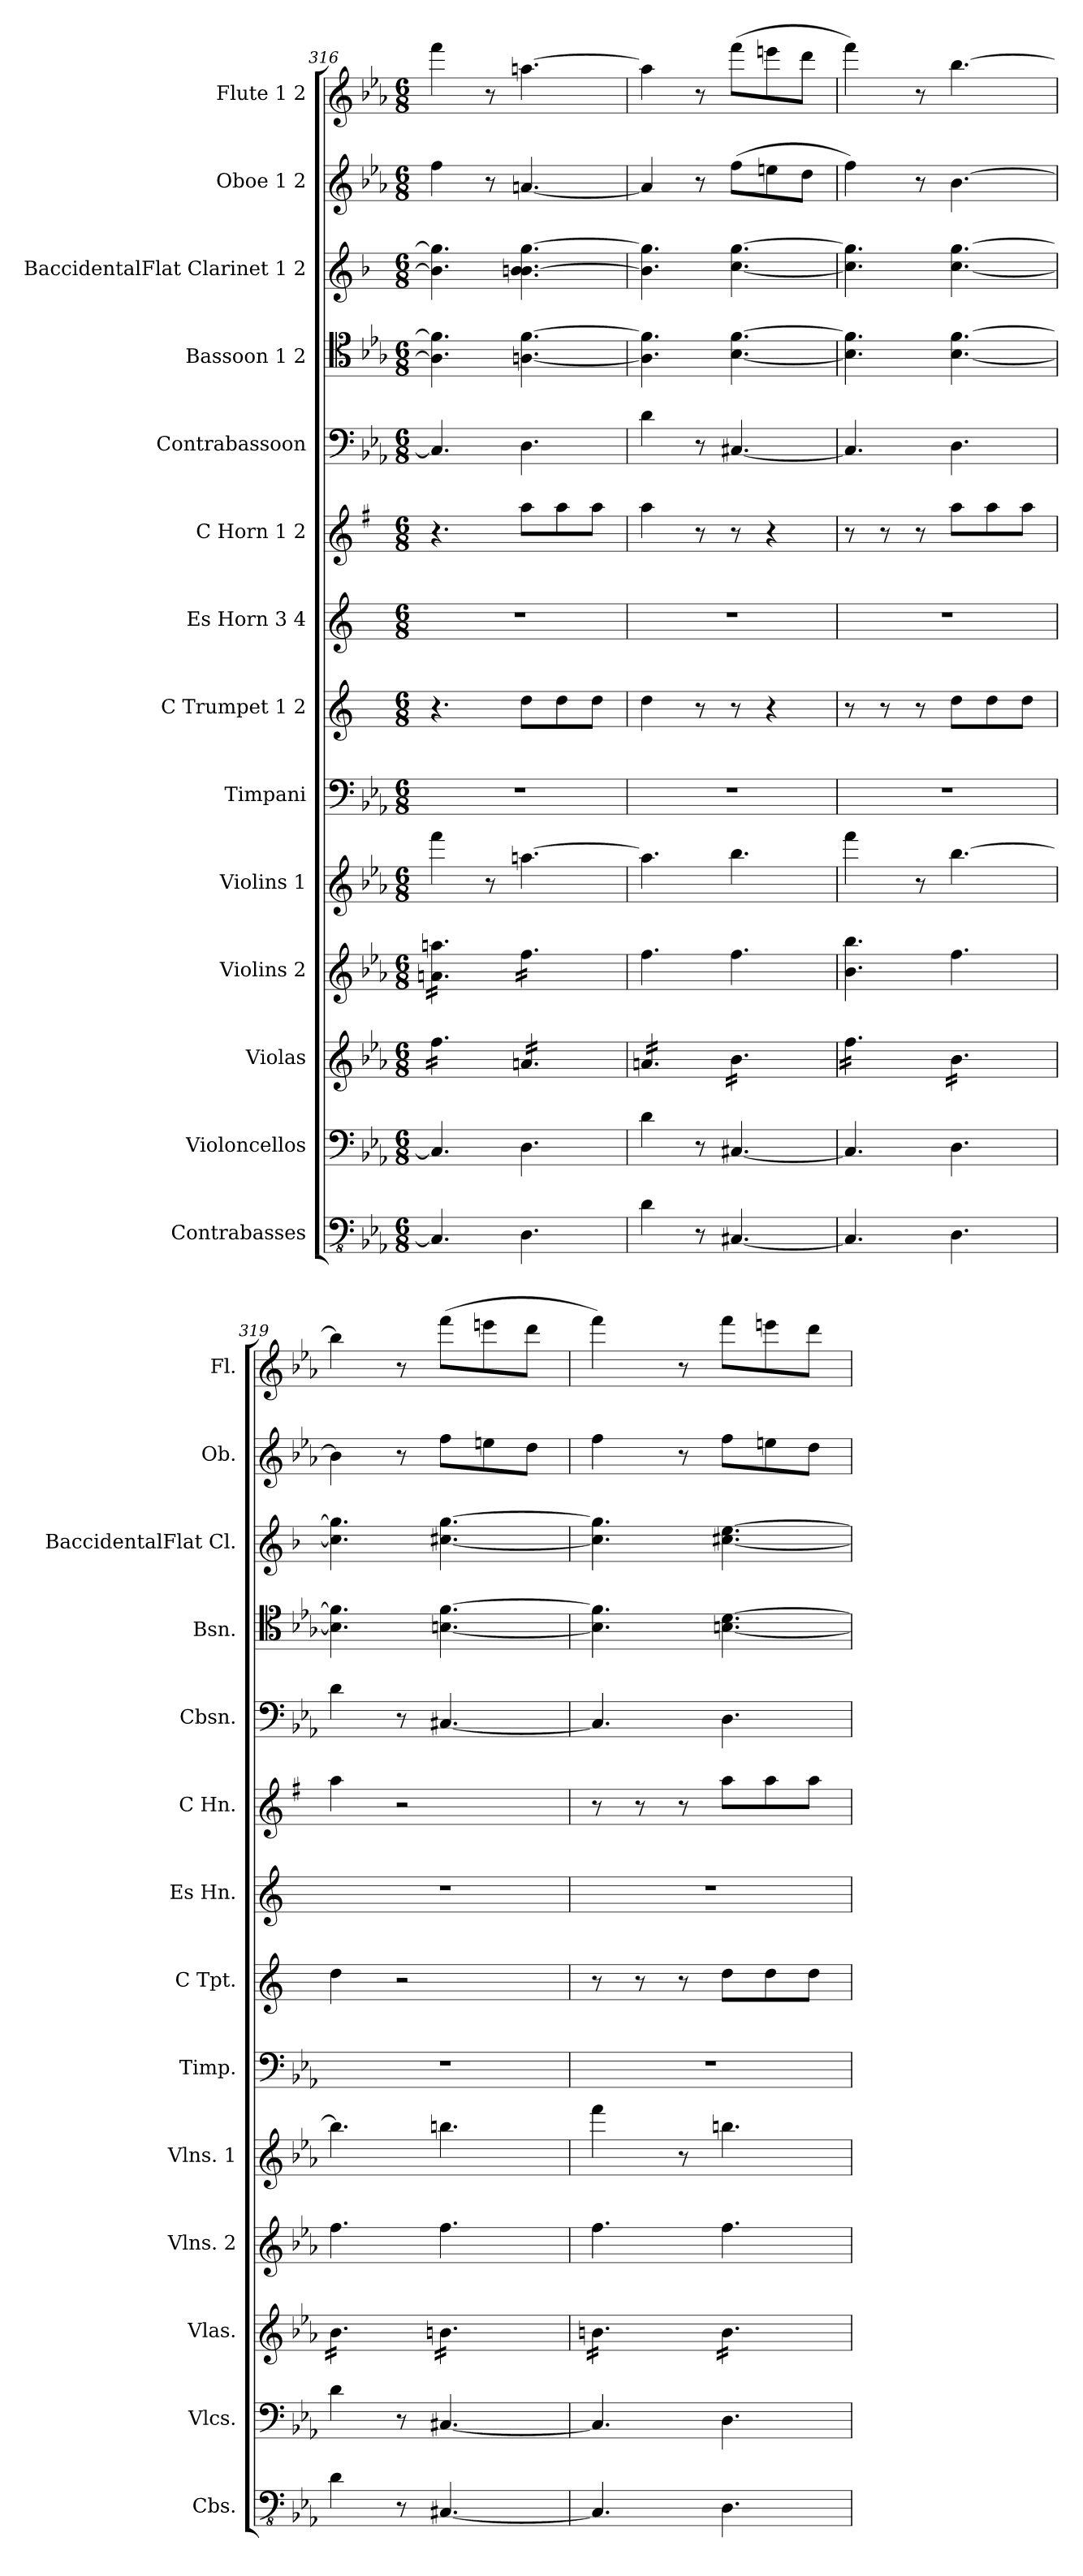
**kern	**kern	**kern	**kern	**kern	**kern	**kern	**kern	**kern	**kern	**kern	**kern	**kern	**kern
*part14	*part13	*part12	*part11	*part10	*part9	*part8	*part7	*part6	*part5	*part4	*part3	*part2	*part1
*staff14	*staff13	*staff12	*staff11	*staff10	*staff9	*staff8	*staff7	*staff6	*staff5	*staff4	*staff3	*staff2	*staff1
*I"Contrabasses	*I"Violoncellos	*I"Violas	*I"Violins 2	*I"Violins 1	*I"Timpani	*I"C Trumpet 1 2	*I"Es Horn 3 4	*I"C Horn 1 2	*I"Contrabassoon	*I"Bassoon 1 2	*I"BaccidentalFlat Clarinet 1 2	*I"Oboe 1 2	*I"Flute  1 2
*I'Cbs.	*I'Vlcs.	*I'Vlas.	*I'Vlns. 2	*I'Vlns. 1	*I'Timp.	*I'C Tpt.	*I'Es Hn.	*I'C Hn.	*I'Cbsn.	*I'Bsn.	*I'BaccidentalFlat Cl.	*I'Ob.	*I'Fl.
*clefFv4	*clefF4	*clefG2	*clefG2	*clefG2	*clefF4	*clefG2	*clefG2	*clefG2	*clefF4	*clefC4	*clefG2	*clefG2	*clefG2
*	*	*	*	*	*	*	*ITrd5c9	*ITrd4c7	*ITrd7c12	*	*ITrd1c2	*	*
*k[b-e-a-]	*k[b-e-a-]	*k[b-e-a-]	*k[b-e-a-]	*k[b-e-a-]	*k[b-e-a-]	*k[]	*k[b-e-a-]	*k[]	*k[b-e-a-]	*k[b-e-a-]	*k[b-e-a-]	*k[b-e-a-]	*k[b-e-a-]
*M6/8	*M6/8	*M6/8	*M6/8	*M6/8	*M6/8	*M6/8	*M6/8	*M6/8	*M6/8	*M6/8	*M6/8	*M6/8	*M6/8
=316	=316	=316	=316	=316	=316	=316	=316	=316	=316	=316	=316	=316	=316
*	*	*tremolo	*	*	*	*	*	*	*	*	*	*	*
*	*	*	*tremolo	*	*	*	*	*	*	*	*	*	*
4.CC#/]	4.C#/]	16ff\LL	16an\ 16aan\LL	4fff\	2.r	4.r	2.r	4.r	4.CC#/]	4.A-\] 4.f\]	4.a\] 4.ff\]	4ff\	4fff\
.	.	16ff\	16an\ 16aan\	.	.	.	.	.	.	.	.	.	.
.	.	16ff\	16an\ 16aan\	.	.	.	.	.	.	.	.	.	.
.	.	16ff\	16an\ 16aan\	.	.	.	.	.	.	.	.	.	.
.	.	16ff\	16an\ 16aan\	8r	.	.	.	.	.	.	.	8r	8r
.	.	16ff\JJ	16an\ 16aan\JJ	.	.	.	.	.	.	.	.	.	.
4.DD\	4.D\	16an/LL	16ff\LL	[4.aan\	.	8dd\L	.	8dd\L	4.DD\	[4.An\ [4.f\	4.an\ [4.a\ [4.ff\	[4.an/	[4.aan\
.	.	16an/	16ff\	.	.	.	.	.	.	.	.	.	.
.	.	16an/	16ff\	.	.	8dd\	.	8dd\	.	.	.	.	.
.	.	16an/	16ff\	.	.	.	.	.	.	.	.	.	.
.	.	16an/	16ff\	.	.	8dd\J	.	8dd\J	.	.	.	.	.
.	.	16an/JJ	16ff\JJ	.	.	.	.	.	.	.	.	.	.
*	*	*	*Xtremolo	*	*	*	*	*	*	*	*	*	*
=317	=317	=317	=317	=317	=317	=317	=317	=317	=317	=317	=317	=317	=317
4D\	4d\	16an/LL	4.ff\	4.aa\]	2.r	4dd\	2.r	4dd\	4D\	4.A\] 4.f\]	4.a\] 4.ff\]	4a/]	4aa\]
.	.	16an/	.	.	.	.	.	.	.	.	.	.	.
.	.	16an/	.	.	.	.	.	.	.	.	.	.	.
.	.	16an/	.	.	.	.	.	.	.	.	.	.	.
8r	8r	16an/	.	.	.	8r	.	8r	8r	.	.	8r	8r
.	.	16an/JJ	.	.	.	.	.	.	.	.	.	.	.
[4.CC#X/	[4.C#X/	16b-\LL	4.ff\	4.bb-\	.	8r	.	8r	[4.CC#X/	[4.B-\ [4.f\	[4.b-\ [4.ff\	(8ff\L	(8fff\L
.	.	16b-\	.	.	.	.	.	.	.	.	.	.	.
.	.	16b-\	.	.	.	4r	.	4r	.	.	.	8een\	8eeen\
.	.	16b-\	.	.	.	.	.	.	.	.	.	.	.
.	.	16b-\	.	.	.	.	.	.	.	.	.	8dd\J	8ddd\J
.	.	16b-\JJ	.	.	.	.	.	.	.	.	.	.	.
!!LO:PB:g=z
=318	=318	=318	=318	=318	=318	=318	=318	=318	=318	=318	=318	=318	=318
4.CC#/]	4.C#/]	16ff\LL	4.b-\ 4.bb-\	4fff\	2.r	8r	2.r	8r	4.CC#/]	4.B-\] 4.f\]	4.b-\] 4.ff\]	4ff\)	4fff\)
.	.	16ff\	.	.	.	.	.	.	.	.	.	.	.
.	.	16ff\	.	.	.	8r	.	8r	.	.	.	.	.
.	.	16ff\	.	.	.	.	.	.	.	.	.	.	.
.	.	16ff\	.	8r	.	8r	.	8r	.	.	.	8r	8r
.	.	16ff\JJ	.	.	.	.	.	.	.	.	.	.	.
4.DD\	4.D\	16b-\LL	4.ff\	[4.bb-\	.	8dd\L	.	8dd\L	4.DD\	[4.B-\ [4.f\	[4.b-\ [4.ff\	[4.b-\	[4.bb-\
.	.	16b-\	.	.	.	.	.	.	.	.	.	.	.
.	.	16b-\	.	.	.	8dd\	.	8dd\	.	.	.	.	.
.	.	16b-\	.	.	.	.	.	.	.	.	.	.	.
.	.	16b-\	.	.	.	8dd\J	.	8dd\J	.	.	.	.	.
.	.	16b-\JJ	.	.	.	.	.	.	.	.	.	.	.
=319	=319	=319	=319	=319	=319	=319	=319	=319	=319	=319	=319	=319	=319
4D\	4d\	16b-\LL	4.ff\	4.bb-\]	2.r	4dd\	2.r	4dd\	4D\	4.B-\] 4.f\]	4.b-\] 4.ff\]	4b-\]	4bb-\]
.	.	16b-\	.	.	.	.	.	.	.	.	.	.	.
.	.	16b-\	.	.	.	.	.	.	.	.	.	.	.
.	.	16b-\	.	.	.	.	.	.	.	.	.	.	.
8r	8r	16b-\	.	.	.	2r	.	2r	8r	.	.	8r	8r
.	.	16b-\JJ	.	.	.	.	.	.	.	.	.	.	.
[4.CC#X/	[4.C#X/	16bn\LL	4.ff\	4.bbn\	.	.	.	.	[4.CC#X/	[4.Bn\ [4.f\	[4.bn\ [4.ff\	8ff\L	(8fff\L
.	.	16bn\	.	.	.	.	.	.	.	.	.	.	.
.	.	16bn\	.	.	.	.	.	.	.	.	.	8een\	8eeen\
.	.	16bn\	.	.	.	.	.	.	.	.	.	.	.
.	.	16bn\	.	.	.	.	.	.	.	.	.	8dd\J	8ddd\J
.	.	16bn\JJ	.	.	.	.	.	.	.	.	.	.	.
=320	=320	=320	=320	=320	=320	=320	=320	=320	=320	=320	=320	=320	=320
4.CC#/]	4.C#/]	16bn\LL	4.ff\	4fff\	2.r	8r	2.r	8r	4.CC#/]	4.B\] 4.f\]	4.b\] 4.ff\]	4ff\	4fff\)
.	.	16bn\	.	.	.	.	.	.	.	.	.	.	.
.	.	16bn\	.	.	.	8r	.	8r	.	.	.	.	.
.	.	16bn\	.	.	.	.	.	.	.	.	.	.	.
.	.	16bn\	.	8r	.	8r	.	8r	.	.	.	8r	8r
.	.	16bn\JJ	.	.	.	.	.	.	.	.	.	.	.
4.DD\	4.D\	16b\LL	4.ff\	4.bbn\	.	8dd\L	.	8dd\L	4.DD\	[4.Bn\ [4.d\	[4.bn\ [4.dd\	8ff\L	8fff\L
.	.	16b\	.	.	.	.	.	.	.	.	.	.	.
.	.	16b\	.	.	.	8dd\	.	8dd\	.	.	.	8een\	8eeen\
.	.	16b\	.	.	.	.	.	.	.	.	.	.	.
.	.	16b\	.	.	.	8dd\J	.	8dd\J	.	.	.	8dd\J	8ddd\J
.	.	16b\JJ	.	.	.	.	.	.	.	.	.	.	.
*	*	*Xtremolo	*	*	*	*	*	*	*	*	*	*	*
=	=	=	=	=	=	=	=	=	=	=	=	=	=
*-	*-	*-	*-	*-	*-	*-	*-	*-	*-	*-	*-	*-	*-
